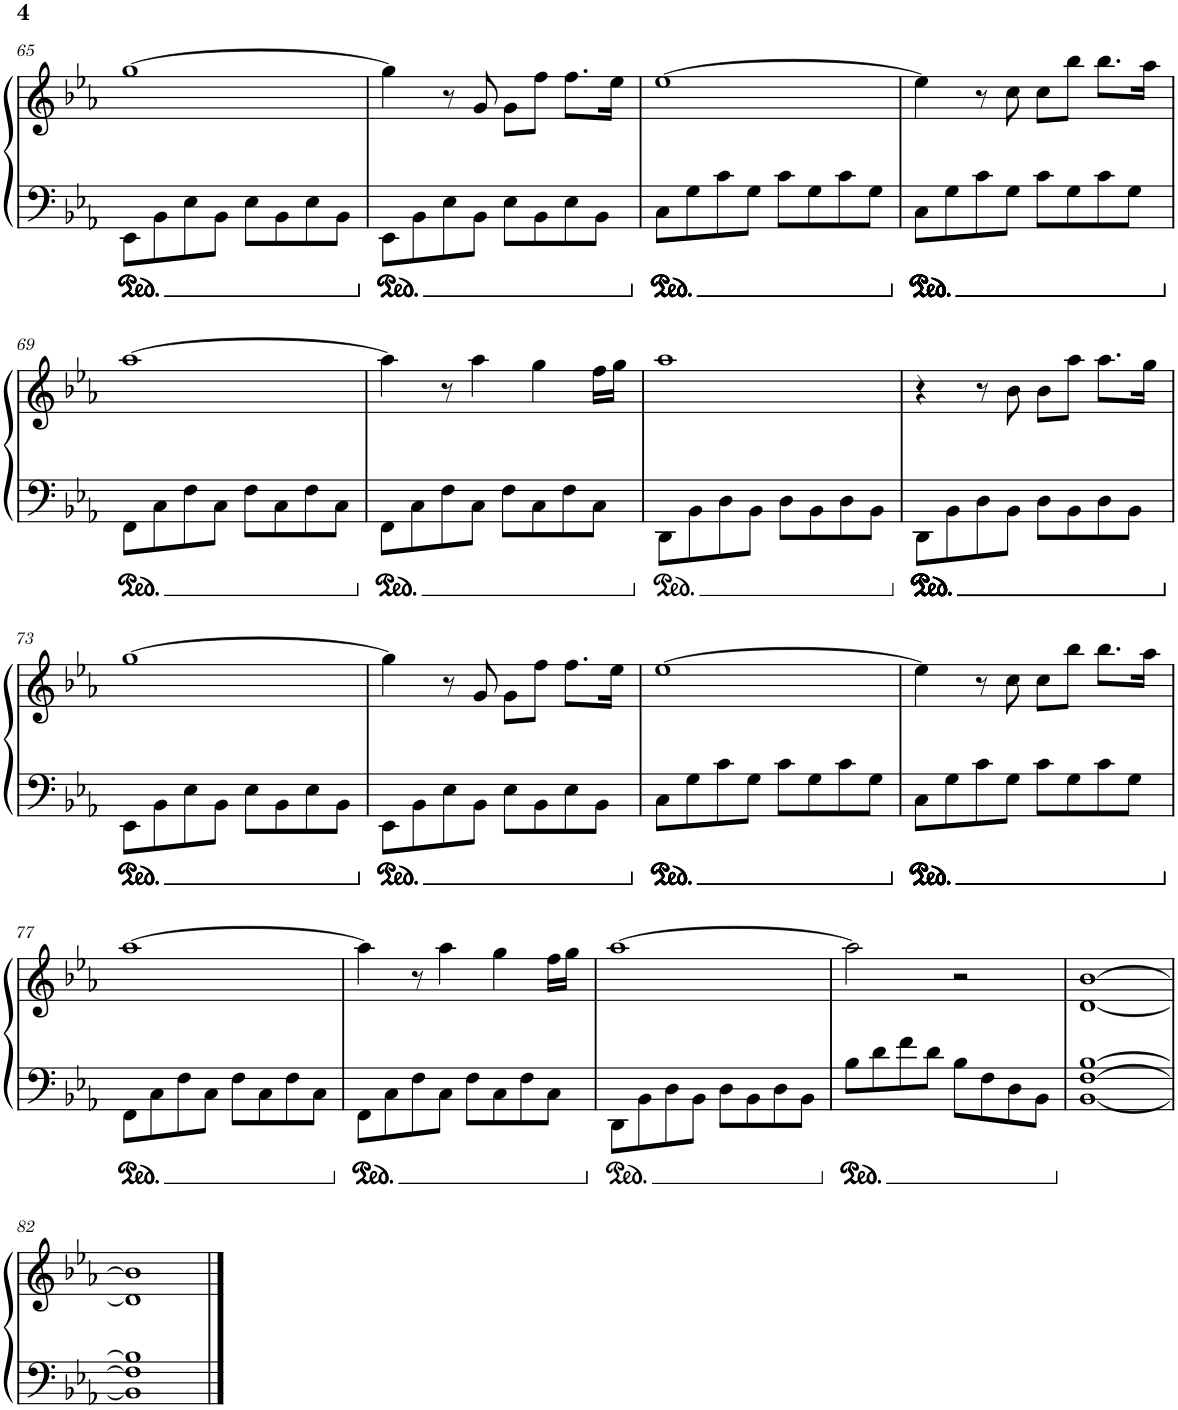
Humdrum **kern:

**kern	**kern
*part1	*part1
*staff2	*staff1
*I"Piano	*
*I'Pno.	*
!!LO:PB:g=z
*clefF4	*clefG2
*k[b-e-a-]	*k[b-e-a-]
*M4/4	*M4/4
=65	=65
8EE-\L	[1gg
8BB-\	.
8E-\	.
8BB-\J	.
8E-\L	.
8BB-\	.
8E-\	.
8BB-\J	.
=66	=66
8EE-\L	4gg\]
8BB-\	.
8E-\	8r
8BB-\J	8g/
8E-\L	8g\L
8BB-\	8ff\J
8E-\	8.ff\L
8BB-\J	.
.	16ee-\Jk
=67	=67
8C\L	[1ee-
8G\	.
8c\	.
8G\J	.
8c\L	.
8G\	.
8c\	.
8G\J	.
=68	=68
8C\L	4ee-\]
8G\	.
8c\	8r
8G\J	8cc\
8c\L	8cc\L
8G\	8bb-\J
8c\	8.bb-\L
*ped	*
8G\J	.
.	16aa-\Jk
!!LO:LB:g=z
=69	=69
8FF\L	[1aa-
8C\	.
8F\	.
8C\J	.
8F\L	.
8C\	.
8F\	.
8C\J	.
=70	=70
*	*Xped
8FF\L	4aa-\]
8C\	.
8F\	8r
8C\J	4aa-\
8F\L	.
8C\	4gg\
8F\	.
8C\J	16ff\LL
.	16gg\JJ
=71	=71
8DD\L	1aa-
8BB-\	.
8D\	.
8BB-\J	.
8D\L	.
8BB-\	.
8D\	.
8BB-\J	.
=72	=72
8DD\L	4r
8BB-\	.
8D\	8r
8BB-\J	8b-\
8D\L	8b-\L
8BB-\	8aa-\J
8D\	8.aa-\L
*ped	*
8BB-\J	.
.	16gg\Jk
!!LO:LB:g=z
=73	=73
8EE-\L	[1gg
8BB-\	.
8E-\	.
8BB-\J	.
8E-\L	.
8BB-\	.
8E-\	.
8BB-\J	.
=74	=74
*	*Xped
8EE-\L	4gg\]
8BB-\	.
8E-\	8r
8BB-\J	8g/
8E-\L	8g\L
8BB-\	8ff\J
8E-\	8.ff\L
8BB-\J	.
.	16ee-\Jk
=75	=75
8C\L	[1ee-
8G\	.
8c\	.
8G\J	.
8c\L	.
8G\	.
8c\	.
8G\J	.
=76	=76
8C\L	4ee-\]
8G\	.
8c\	8r
8G\J	8cc\
8c\L	8cc\L
8G\	8bb-\J
8c\	8.bb-\L
*ped	*
8G\J	.
.	16aa-\Jk
!!LO:LB:g=z
=77	=77
8FF\L	[1aa-
8C\	.
8F\	.
8C\J	.
8F\L	.
8C\	.
8F\	.
8C\J	.
=78	=78
*	*Xped
8FF\L	4aa-\]
8C\	.
8F\	8r
8C\J	4aa-\
8F\L	.
8C\	4gg\
8F\	.
8C\J	16ff\LL
.	16gg\JJ
=79	=79
8DD\L	[1aa-
8BB-\	.
8D\	.
8BB-\J	.
8D\L	.
8BB-\	.
8D\	.
8BB-\J	.
=80	=80
8B-\L	2aa-\]
8d\	.
8f\	.
8d\J	.
8B-\L	2r
8F\	.
8D\	.
8BB-\J	.
=81	=81
[1BB- [1F [1B-	[1d [1b-
!!LO:LB:g=z
=82	=82
1BB-] 1F] 1B-]	1d] 1b-]
==	==
*-	*-
